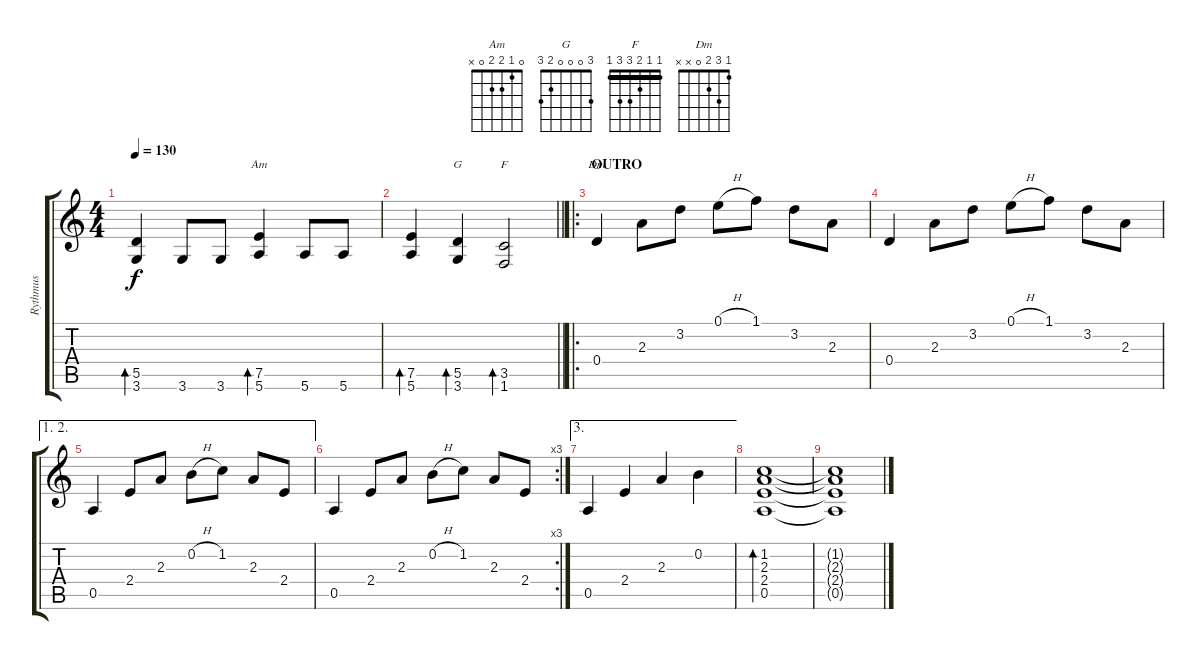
\track ("Rythmus" "Rythmus") {instrument acousticguitarsteel}
\staff {score tabs}
\tuning (E4 B3 G3 D3 A2 E2) {hide}
\chord ("Am" 0 1 2 2 0 x)
\chord ("G" 3 0 0 0 2 3)
\chord ("F" 1 1 2 3 3 1) {barre 1}
\chord ("Dm" 1 3 2 0 x x)
\ts (4 4)
\tempo 130
\clef g2
\ks c
(5.5 3.6).4{bd 60 dy f} 3.6.8 3.6.8 (7.5 5.6).4{bd 60 ch "Am"} 5.6.8 5.6.8 |
\barLineRight lightlight
(7.5 5.6).4{bd 60} (5.5 3.6).4{bd 60 ch "G"} (3.5 1.6).2{bd 60 ch "F"} |
\ro
\section ("" "OUTRO")
0.4.4{ch "Dm"} 2.3.8 3.2.8 0.1{h}.8 1.1.8 3.2.8 2.3.8 |
0.4.4 2.3.8 3.2.8 0.1{h}.8 1.1.8 3.2.8 2.3.8 |
\ae (1 2)
0.5.4 2.4.8 2.3.8 0.2{h}.8 1.2.8 2.3.8 2.4.8 |
\rc 3
0.5.4 2.4.8 2.3.8 0.2{h}.8 1.2.8 2.3.8 2.4.8 |
\ae 3
0.5.4 2.4.4 2.3.4 0.2.4 |
(1.2 2.3 2.4 0.5).1{bd 60} |
(1.2{t} 2.3{t} 2.4{t} 0.5{t}).1
